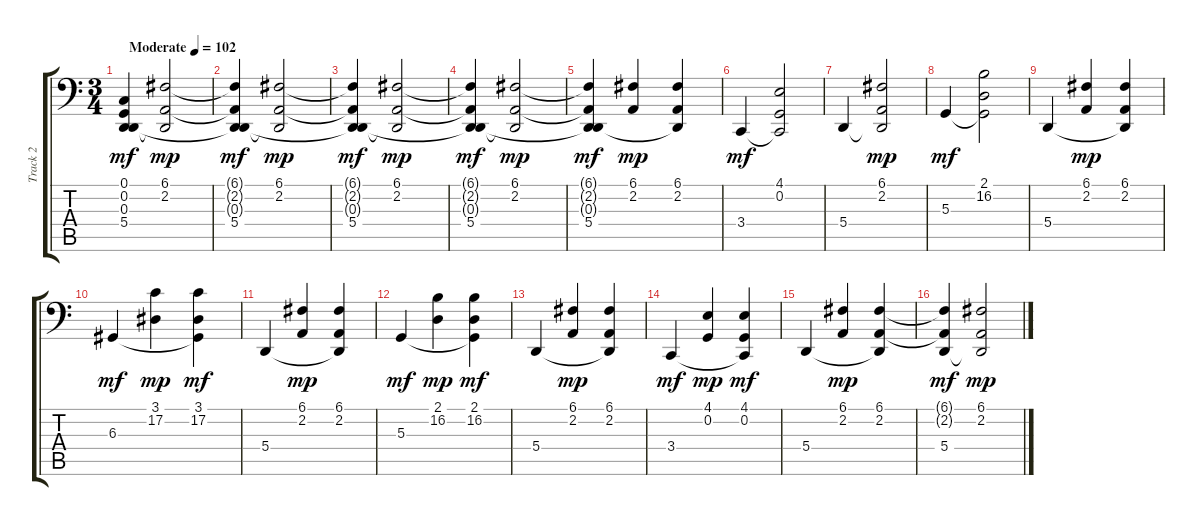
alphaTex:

\track ("Track 2" "Track 2") {instrument acousticgrandpiano}
\staff {score tabs}
\tuning (C3 G2 D2 A1 E1 B0) {hide}
\ts (3 4)
\tempo (102 "Moderate")
\clef f4
\ks c
(0.1 0.2 0.3 5.4).4{dy mf instrument acousticgrandpiano} (6.1 2.2 5.4{t}).2{dy mp} |
(6.1{t} 2.2{t} 0.3{t} 5.4).4{dy mf} (6.1 2.2 5.4{t}).2{dy mp} |
(6.1{t} 2.2{t} 0.3{t} 5.4).4{dy mf} (6.1 2.2 5.4{t}).2{dy mp} |
(6.1{t} 2.2{t} 0.3{t} 5.4).4{dy mf} (6.1 2.2 5.4{t}).2{dy mp} |
(6.1{t} 2.2{t} 0.3{t} 5.4).4{dy mf} (6.1 2.2).4{dy mp} (6.1 2.2 5.4{t}).4 |
3.4.4{dy mf} (4.1 0.2 3.4{t}).2 |
5.4.4 (6.1 2.2 5.4{t}).2{dy mp} |
5.3.4{dy mf} (2.1 16.2 5.3{t}).2 |
5.4.4 (6.1 2.2).4{dy mp} (6.1 2.2 5.4{t}).4 |
6.3.4{dy mf} (3.1 17.2).4{dy mp} (3.1 17.2 6.3{t}).4{dy mf} |
5.4.4 (6.1 2.2).4{dy mp} (6.1 2.2 5.4{t}).4 |
5.3.4{dy mf} (2.1 16.2).4{dy mp} (2.1 16.2 5.3{t}).4{dy mf} |
5.4.4 (6.1 2.2).4{dy mp} (6.1 2.2 5.4{t}).4 |
3.4.4{dy mf} (4.1 0.2).4{dy mp} (4.1 0.2 3.4{t}).4{dy mf} |
5.4.4 (6.1 2.2).4{dy mp} (6.1 2.2 5.4{t}).4 |
(6.1{t} 2.2{t} 5.4).4{dy mf} (6.1 2.2 5.4{t}).2{dy mp}
